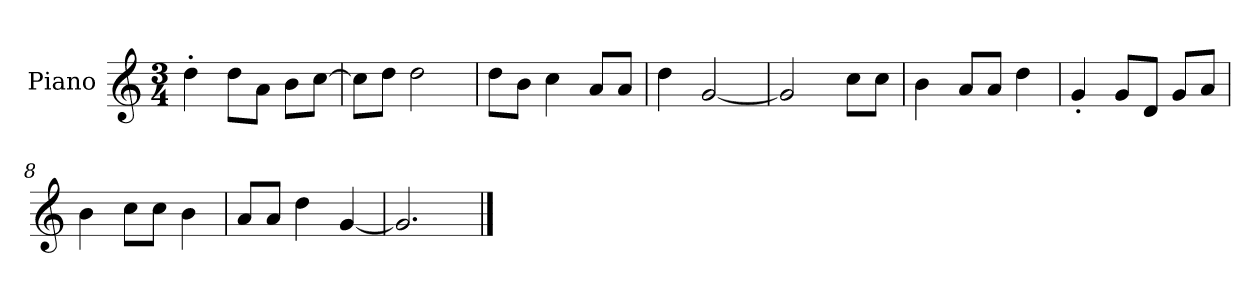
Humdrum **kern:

**kern
*part1
*staff1
*I"Piano
*I'P-no
*clefG2
*k[]
*M3/4
*MM176
=1
4dd'\
8dd\L
8a\J
8b\L
[8cc\J
=2
8cc\L]
8dd\J
2dd\
=3
8dd\L
8b\J
4cc\
8a/L
8a/J
=4
4dd\
[2g/
=5
2g/]
8cc\L
8cc\J
=6
4b\
8a/L
8a/J
4dd\
=7
4g'/
8g/L
8d/J
8g/L
8a/J
=8
4b\
8cc\L
8cc\J
4b\
=9
8a/L
8a/J
4dd\
[4g/
!!LO:LB:g=z
=10
2.g/]
==
*-
